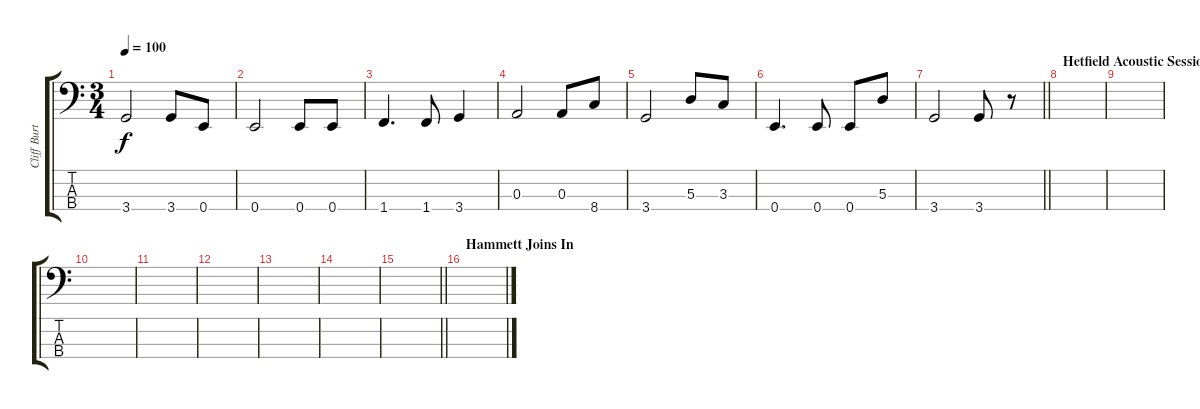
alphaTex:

\track ("Cliff Burton" "Cliff Burt") {instrument electricbassfinger}
\staff {score tabs}
\tuning (G2 D2 A1 E1) {hide}
\ts (3 4)
\tempo 100
\clef f4
\ks c
3.4.2{dy f} 3.4.8 0.4.8 |
0.4.2 0.4.8 0.4.8 |
1.4.4{d} 1.4.8 3.4.4 |
0.3.2 0.3.8 8.4.8 |
3.4.2 5.3.8 3.3.8 |
0.4.4{d} 0.4.8 0.4.8 5.3.8 |
\barLineRight lightlight
3.4.2 3.4.8 r.8 |
\section ("" "Hetfield Acoustic Session")
|
|
|
|
|
|
|
\barLineRight lightlight
|
\section ("" "Hammett Joins In")
